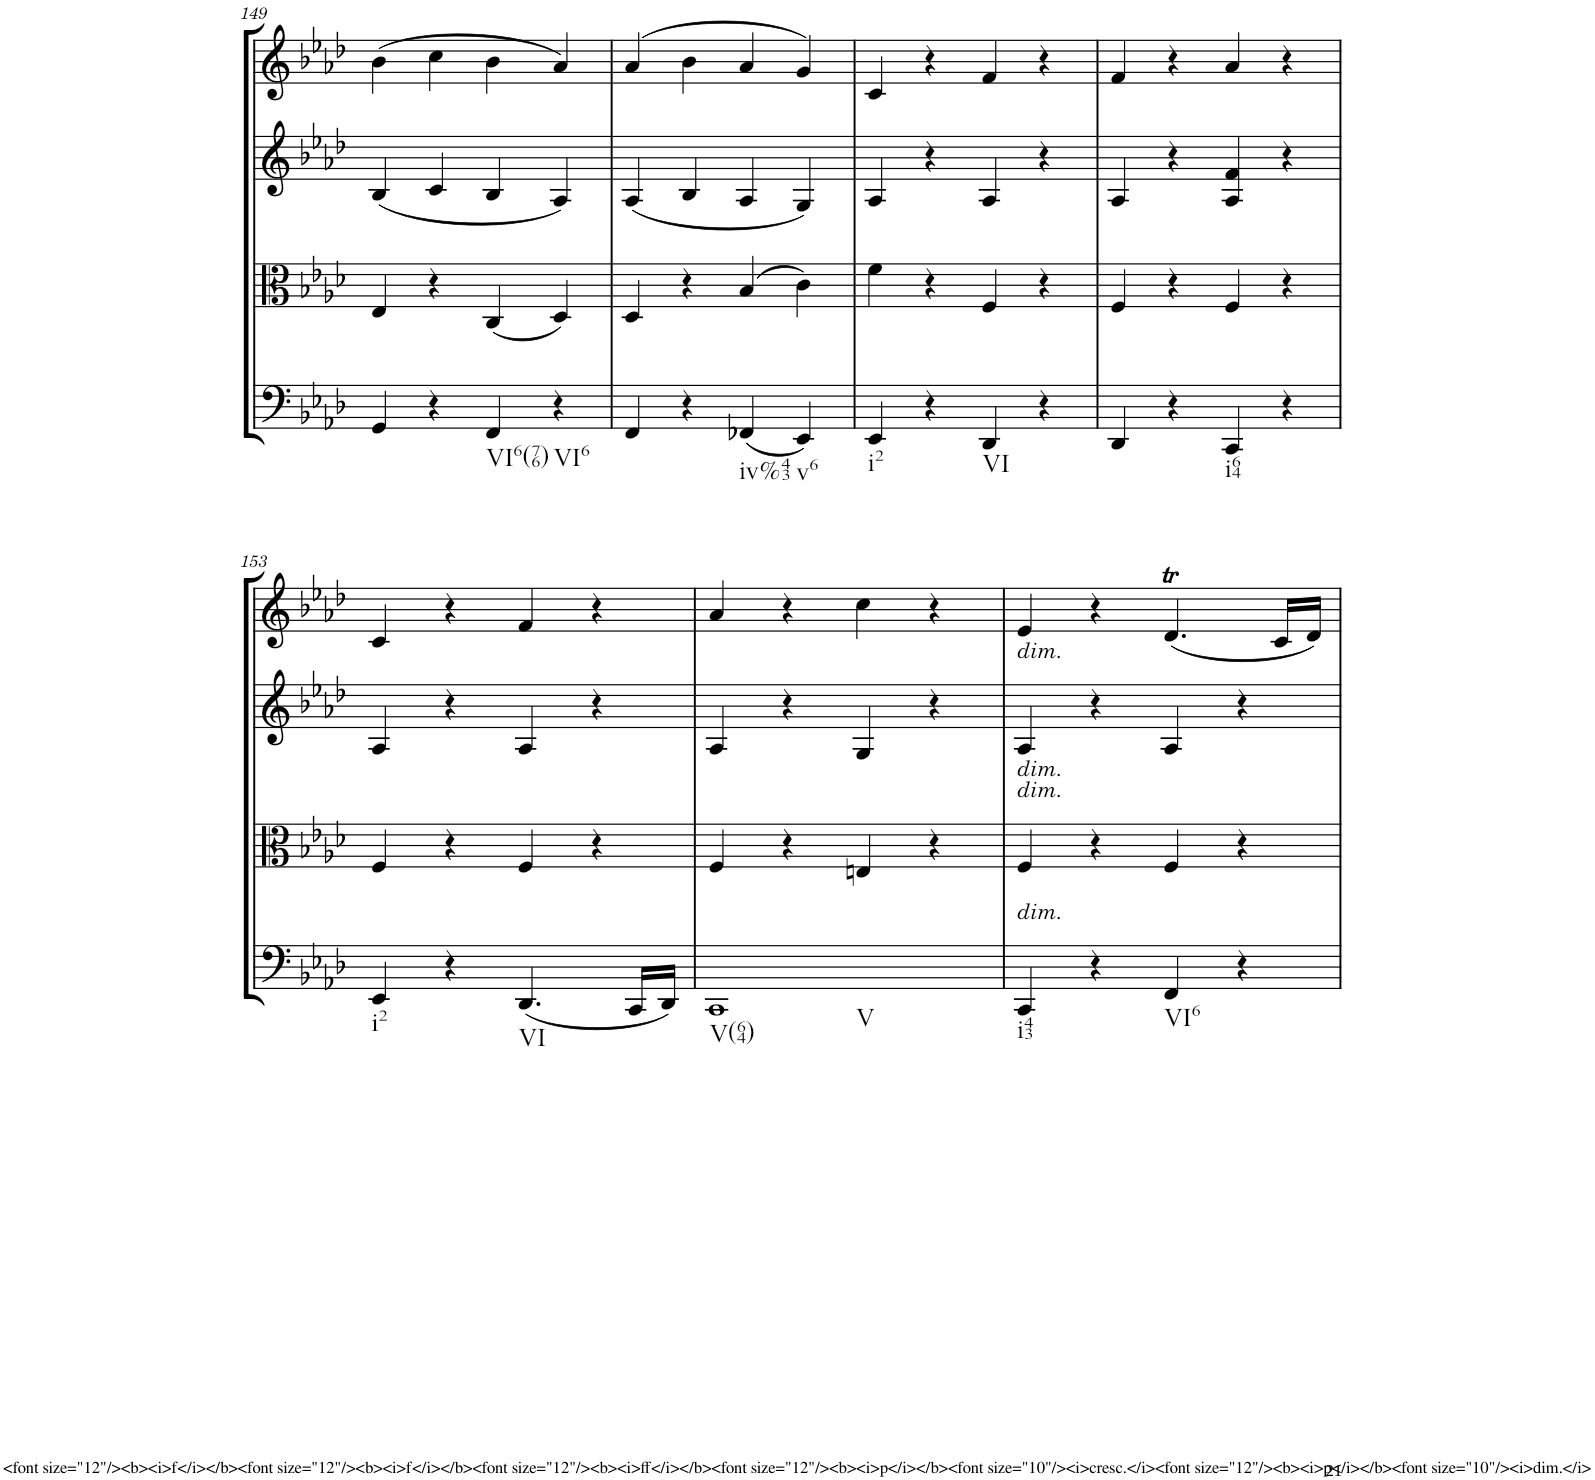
**kern	**kern	**kern	**kern
*part4	*part3	*part2	*part1
*staff4	*staff3	*staff2	*staff1
*I"Cello	*I"Viola	*I"2nd Violin	*I"1st Violin
*	*I'Vla	*I'Vln	*I'Vln
!!LO:PB:g=z
*clefF4	*clefC3	*clefG2	*clefG2
*k[b-e-a-d-]	*k[b-e-a-d-]	*k[b-e-a-d-]	*k[b-e-a-d-]
*A-:	*A-:	*A-:	*A-:
*M4/4	*M4/4	*M4/4	*M4/4
*met(c)	*met(c)	*met(c)	*met(c)
=149	=149	=149	=149
4GG/	4E-/	(4B-/	(4b-\
4r	4r	4c/	4cc\
!LO:TX:b:t=VI6(76)	!	!	!
4FF/	(4C/	4B-/	4b-\
!LO:TX:b:t=VI6	!	!	!
4r	4D-/)	4A-/)	4a-/)
=150	=150	=150	=150
4FF/	4D-/	(4A-/	(4a-/
4r	4r	4B-/	4b-\
!LO:TX:b:t=iv%43	!	!	!
(4FF-X/	(4B-/	4A-/	4a-/
!LO:TX:b:t=v6	!	!	!
4EE-/)	4c\)	4G/)	4g/)
=151	=151	=151	=151
!LO:TX:b:t=i2	!	!	!
4EE-/	4f\	4A-/	4c/
4r	4r	4r	4r
!LO:TX:b:t=VI	!	!	!
4DD-/	4F/	4A-/	4f/
4r	4r	4r	4r
=152	=152	=152	=152
4DD-/	4F/	4A-/	4f/
4r	4r	4r	4r
!LO:TX:b:t=i64	!	!	!
4CC/	4F/	4A-/ 4f/	4a-/
4r	4r	4r	4r
!!LO:LB:g=z
=153	=153	=153	=153
!LO:TX:b:t=i2	!	!	!
4EE-/	4F/	4A-/	4c/
4r	4r	4r	4r
!LO:TX:b:t=VI	!	!	!
(4.DD-/	4F/	4A-/	4f/
.	4r	4r	4r
16CC/LL	.	.	.
16DD-/JJ)	.	.	.
=154	=154	=154	=154
!LO:TX:b:t=V(64)	!	!	!
!LO:TX:b:t=V	!	!	!
1CC	4F/	4A-/	4a-/
.	4r	4r	4r
.	4En/	4G/	4cc\
.	4r	4r	4r
=155	=155	=155	=155
!	!	!LO:TX:a:i:t=dim.	!
!	!LO:TX:a:i:t=dim.	!	!
!	!LO:TX:a:i:t=dim.	!	!
!LO:TX:a:i:t=dim.	!	!	!
!LO:TX:b:t=i43	!	!	!
4CC/	4F/	4A-/	4e-/
4r	4r	4r	4r
!LO:TX:b:t=VI6	!	!	!
4FF/	4F/	4A-/	(4.d-T/
4r	4r	4r	.
.	.	.	16c/LL
.	.	.	16d-/JJ)
=	=	=	=
*-	*-	*-	*-
